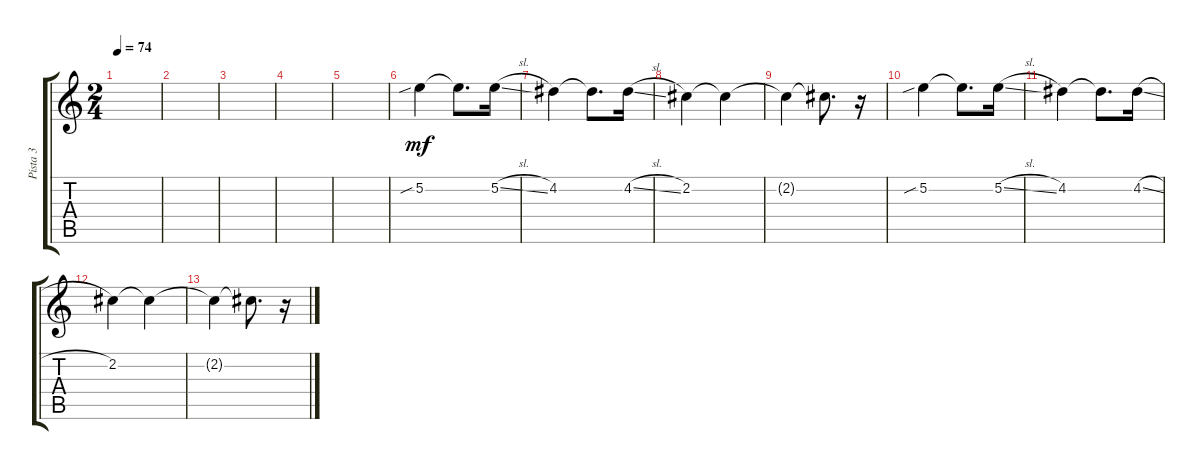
\track ("Pista 3" "Pista 3") {instrument acousticguitarsteel}
\staff {score tabs}
\tuning (E4 B3 G3 D3 A2 E2) {hide}
\ts (2 4)
\tempo 74
\clef g2
\ks c
|
|
|
|
|
5.2{sib}.4{dy mf} 5.2{t}.8{d} 5.2{sl}.16 |
4.2.4 4.2{t}.8{d} 4.2{sl}.16 |
2.2.4 2.2{t}.4 |
2.2{t}.4 2.2{t}.8{d} r.16 |
5.2{sib}.4 5.2{t}.8{d} 5.2{sl}.16 |
4.2.4 4.2{t}.8{d} 4.2{sl}.16 |
2.2.4 2.2{t}.4 |
2.2{t}.4 2.2{t}.8{d} r.16
